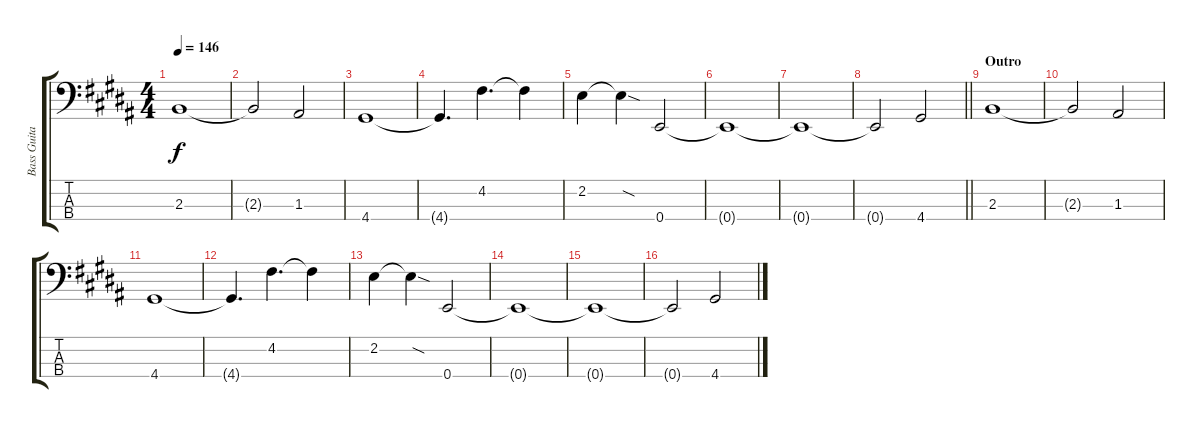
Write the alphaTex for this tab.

\track ("Bass Guitar" "Bass Guita") {instrument electricbassfinger}
\staff {score tabs}
\tuning (G2 D2 A1 E1) {hide}
\ts (4 4)
\tempo 146
\clef f4
\ks b
2.3.1{dy f} |
2.3{t}.2 1.3.2 |
4.4.1 |
4.4{t}.4{d} 4.2.4{d} 4.2{t}.4 |
2.2.4 2.2{sod t}.4 0.4.2 |
0.4{t}.1 |
0.4{t}.1 |
\barLineRight lightlight
0.4{t}.2 4.4.2 |
\section ("" "Outro")
2.3.1 |
2.3{t}.2 1.3.2 |
4.4.1 |
4.4{t}.4{d} 4.2.4{d} 4.2{t}.4 |
2.2.4 2.2{sod t}.4 0.4.2 |
0.4{t}.1 |
0.4{t}.1 |
0.4{t}.2 4.4.2
